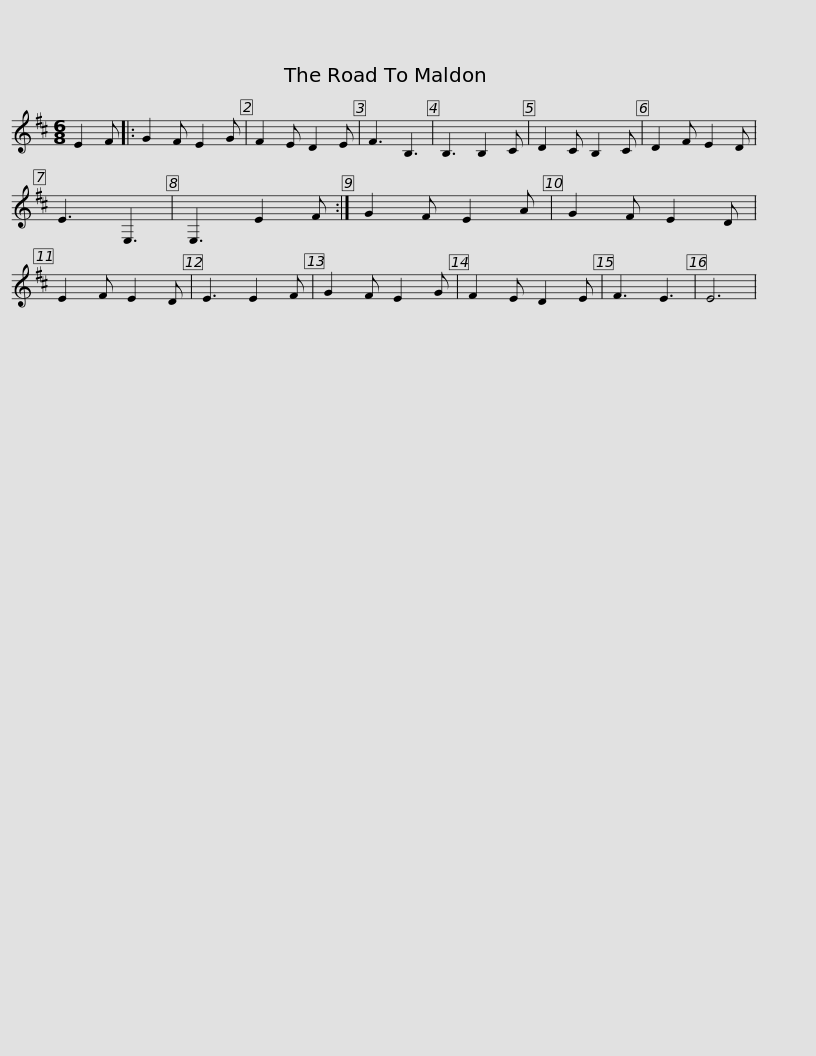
X:1
L:1/8
M:6/8
I:linebreak $
K:D
V:1 treble
V:1
 E2 F |: G2 F E2 G | F2 E D2 E | F3 B,3 | B,3 B,2 C | %5
 D2 C B,2 C | D2 F E2 D | E3 E,3 | E,3 E2 F :|$ G2 F E2 A | %10
 G2 F E2 D | E2 F E2 D | E3 E2 F | G2 F E2 G | F2 E D2 E | %15
 F3 E3 | E6 | %17
